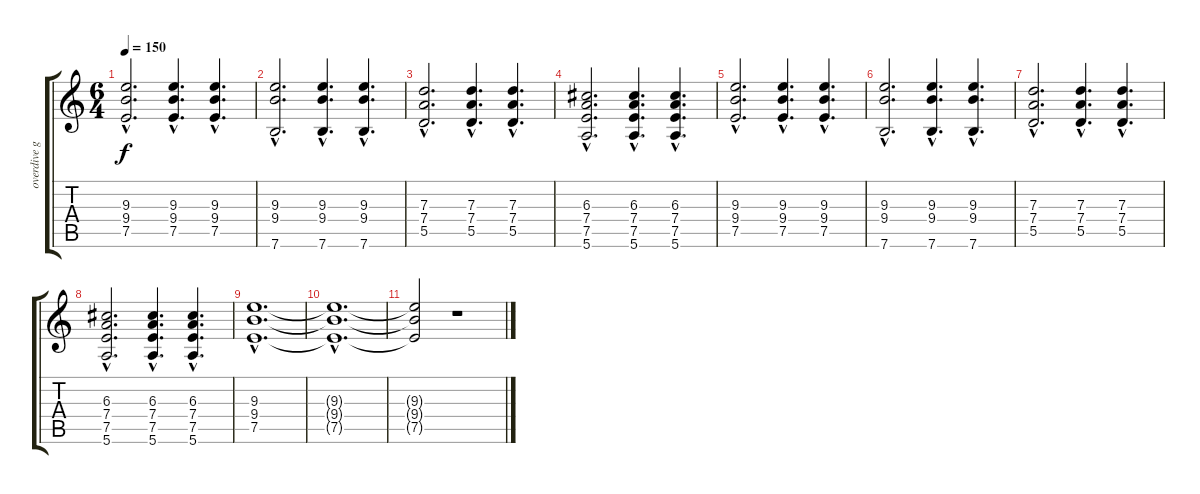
\track ("overdive guitar" "overdive g") {instrument distortionguitar}
\staff {score tabs}
\tuning (E4 B3 G3 D3 A2 E2) {hide}
\ts (6 4)
\tempo 150
\clef g2
\ks c
(9.3{hac} 9.4{hac} 7.5{hac}).2{d dy f} (9.3{hac} 9.4{hac} 7.5{hac}).4{d} (9.3{hac} 9.4{hac} 7.5{hac}).4{d} |
(9.3{hac} 9.4{hac} 7.6{hac}).2{d} (9.3{hac} 9.4{hac} 7.6{hac}).4{d} (9.3{hac} 9.4{hac} 7.6{hac}).4{d} |
(7.3{hac} 7.4{hac} 5.5{hac}).2{d} (7.3{hac} 7.4{hac} 5.5{hac}).4{d} (7.3{hac} 7.4{hac} 5.5{hac}).4{d} |
(6.3{hac} 7.4{hac} 7.5{hac} 5.6{hac}).2{d} (6.3{hac} 7.4{hac} 7.5{hac} 5.6{hac}).4{d} (6.3{hac} 7.4{hac} 7.5{hac} 5.6{hac}).4{d} |
(9.3{hac} 9.4{hac} 7.5{hac}).2{d} (9.3{hac} 9.4{hac} 7.5{hac}).4{d} (9.3{hac} 9.4{hac} 7.5{hac}).4{d} |
(9.3{hac} 9.4{hac} 7.6{hac}).2{d} (9.3{hac} 9.4{hac} 7.6{hac}).4{d} (9.3{hac} 9.4{hac} 7.6{hac}).4{d} |
(7.3{hac} 7.4{hac} 5.5{hac}).2{d} (7.3{hac} 7.4{hac} 5.5{hac}).4{d} (7.3{hac} 7.4{hac} 5.5{hac}).4{d} |
(6.3{hac} 7.4{hac} 7.5{hac} 5.6{hac}).2{d} (6.3{hac} 7.4{hac} 7.5{hac} 5.6{hac}).4{d} (6.3{hac} 7.4{hac} 7.5{hac} 5.6{hac}).4{d} |
(9.3{hac} 9.4{hac} 7.5{hac}).1{d} |
(9.3{hac t} 9.4{hac t} 7.5{hac t}).1{d} |
(9.3{t} 9.4{t} 7.5{t}).2 r.1
